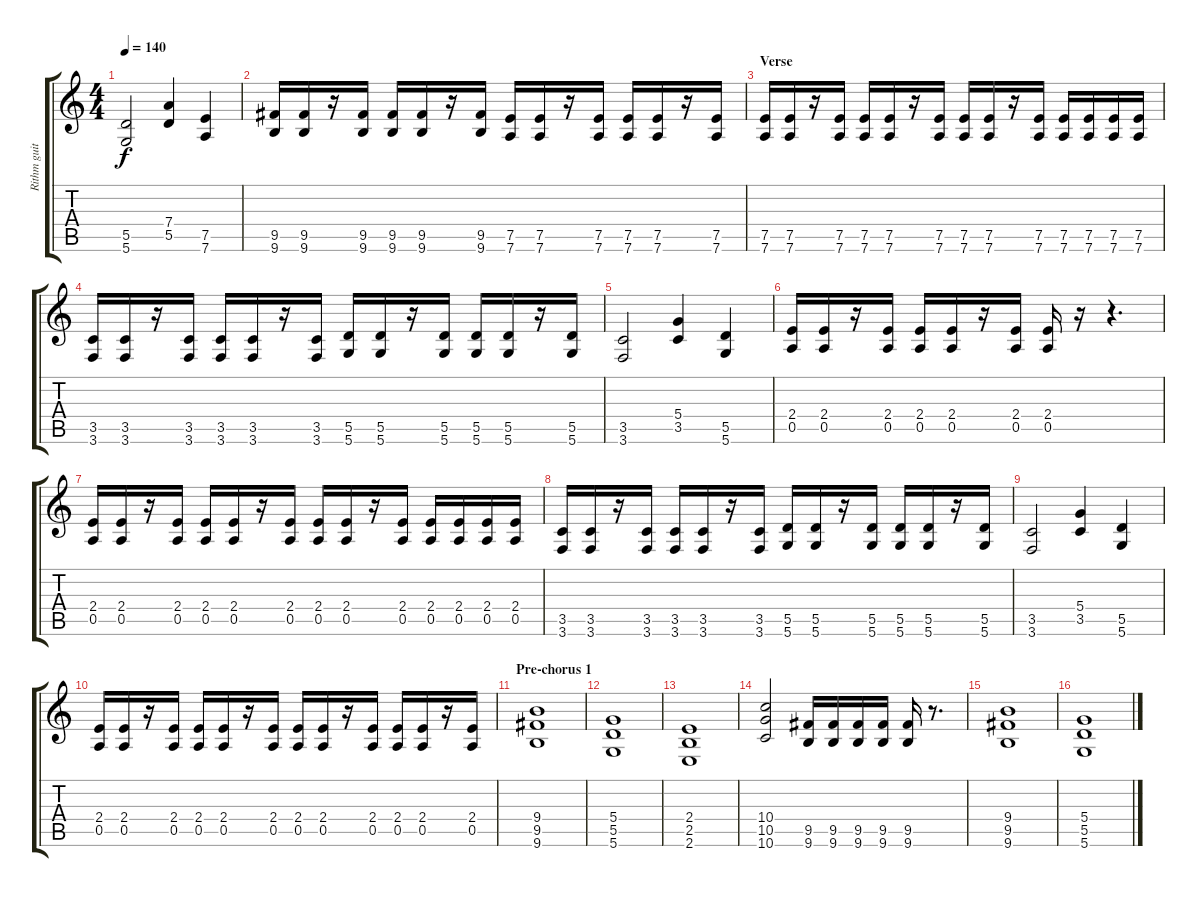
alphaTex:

\track ("Rithm guitar" "Rithm guit") {instrument distortionguitar}
\staff {score tabs}
\tuning (E4 B3 G3 D3 A2 D2) {hide}
\ts (4 4)
\tempo 140
\clef g2
\ks c
(5.5 5.6).2{dy f} (7.4 5.5).4 (7.5 7.6).4 |
(9.5 9.6).16 (9.5 9.6).16 r.16 (9.5 9.6).16 (9.5 9.6).16 (9.5 9.6).16 r.16 (9.5 9.6).16 (7.5 7.6).16 (7.5 7.6).16 r.16 (7.5 7.6).16 (7.5 7.6).16 (7.5 7.6).16 r.16 (7.5 7.6).16 |
\section ("" "Verse")
(7.5 7.6).16 (7.5 7.6).16 r.16 (7.5 7.6).16 (7.5 7.6).16 (7.5 7.6).16 r.16 (7.5 7.6).16 (7.5 7.6).16 (7.5 7.6).16 r.16 (7.5 7.6).16 (7.5 7.6).16 (7.5 7.6).16 (7.5 7.6).16 (7.5 7.6).16 |
(3.5 3.6).16 (3.5 3.6).16 r.16 (3.5 3.6).16 (3.5 3.6).16 (3.5 3.6).16 r.16 (3.5 3.6).16 (5.5 5.6).16 (5.5 5.6).16 r.16 (5.5 5.6).16 (5.5 5.6).16 (5.5 5.6).16 r.16 (5.5 5.6).16 |
(3.5 3.6).2 (5.4 3.5).4 (5.5 5.6).4 |
(2.4 0.5).16 (2.4 0.5).16 r.16 (2.4 0.5).16 (2.4 0.5).16 (2.4 0.5).16 r.16 (2.4 0.5).16 (2.4 0.5).16 r.16 r.4{d} |
(2.4 0.5).16 (2.4 0.5).16 r.16 (2.4 0.5).16 (2.4 0.5).16 (2.4 0.5).16 r.16 (2.4 0.5).16 (2.4 0.5).16 (2.4 0.5).16 r.16 (2.4 0.5).16 (2.4 0.5).16 (2.4 0.5).16 (2.4 0.5).16 (2.4 0.5).16 |
(3.5 3.6).16 (3.5 3.6).16 r.16 (3.5 3.6).16 (3.5 3.6).16 (3.5 3.6).16 r.16 (3.5 3.6).16 (5.5 5.6).16 (5.5 5.6).16 r.16 (5.5 5.6).16 (5.5 5.6).16 (5.5 5.6).16 r.16 (5.5 5.6).16 |
(3.5 3.6).2 (5.4 3.5).4 (5.5 5.6).4 |
(2.4 0.5).16 (2.4 0.5).16 r.16 (2.4 0.5).16 (2.4 0.5).16 (2.4 0.5).16 r.16 (2.4 0.5).16 (2.4 0.5).16 (2.4 0.5).16 r.16 (2.4 0.5).16 (2.4 0.5).16 (2.4 0.5).16 r.16 (2.4 0.5).16 |
\section ("" "Pre-chorus 1")
(9.4 9.5 9.6).1 |
(5.4 5.5 5.6).1 |
(2.4 2.5 2.6).1 |
(10.4 10.5 10.6).2 (9.5 9.6).16 (9.5 9.6).16 (9.5 9.6).16 (9.5 9.6).16 (9.5 9.6).16 r.8{d} |
(9.4 9.5 9.6).1 |
(5.4 5.5 5.6).1
